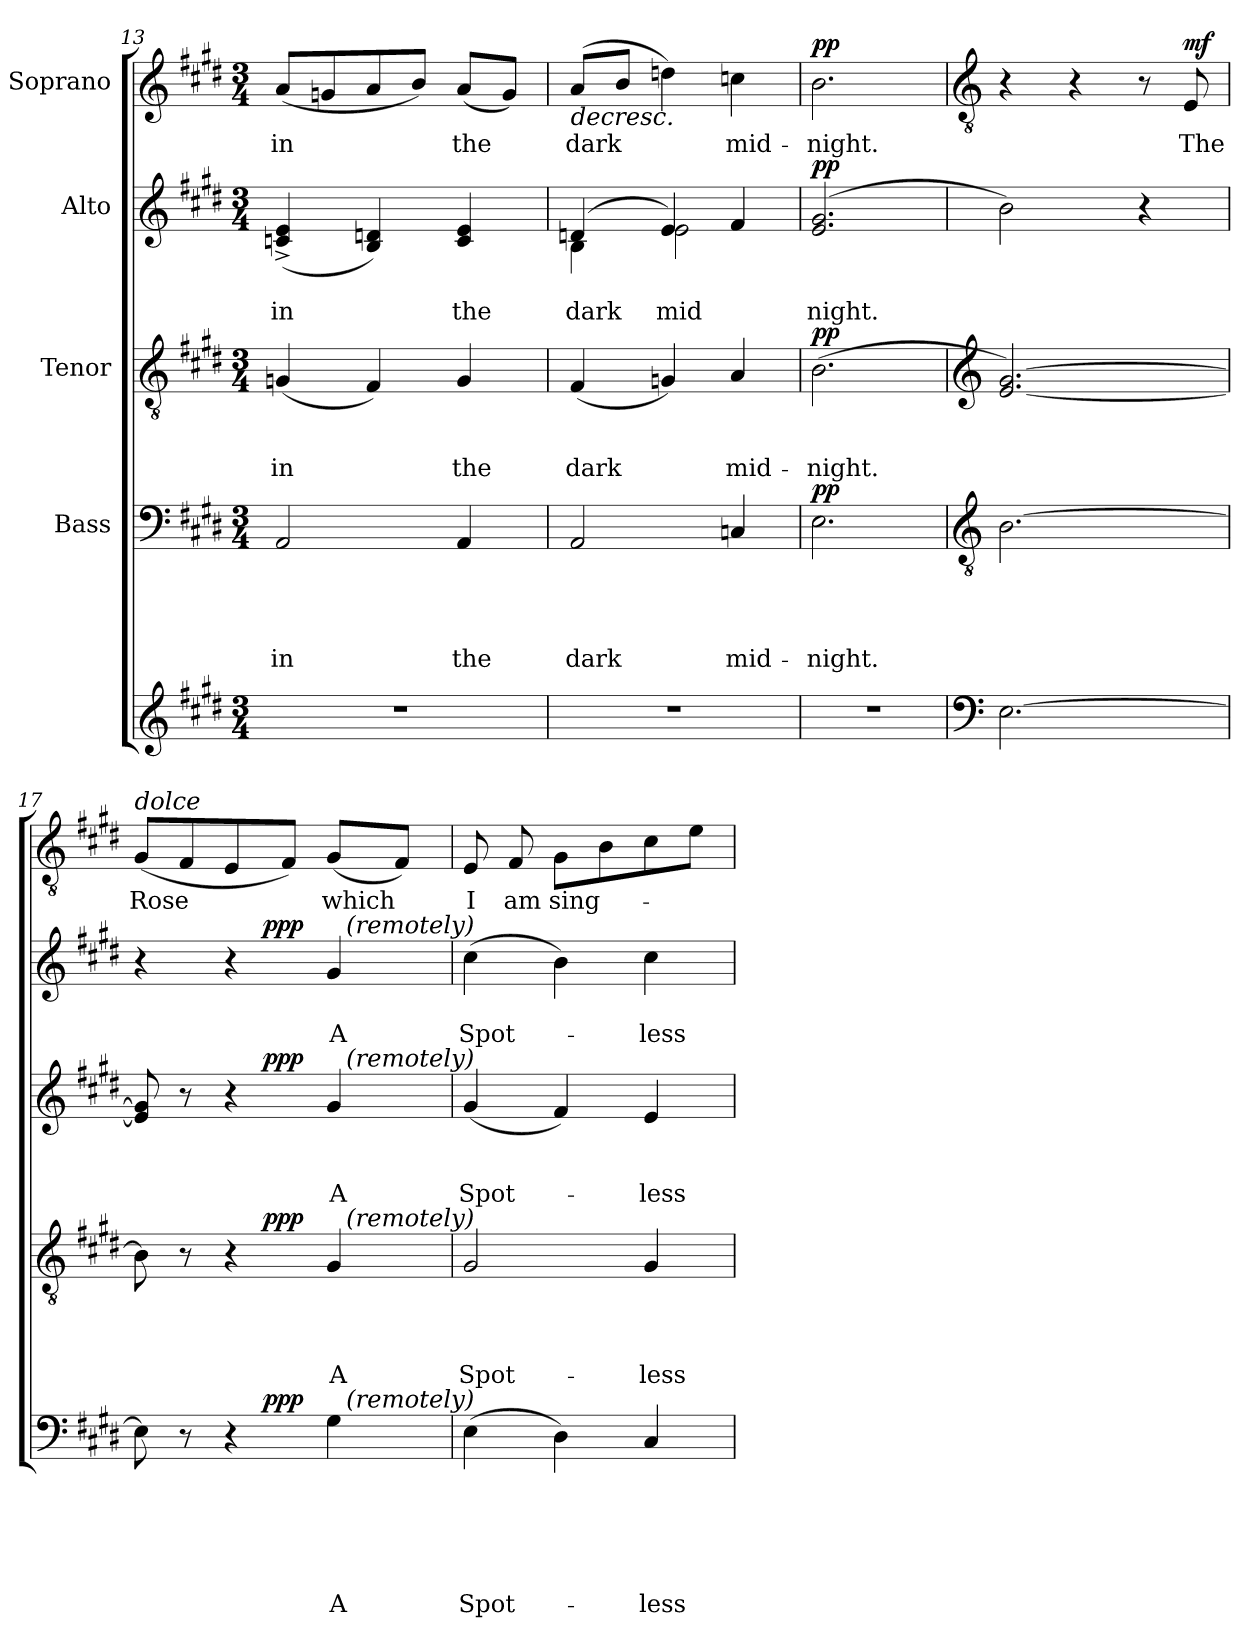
**kern	**text	**text	**text	**text	**text	**text	**dynam	**kern	**text	**text	**text	**text	**dynam	**kern	**text	**text	**text	**dynam	**kern	**text	**text	**dynam	**kern	**text	**dynam
*part5	*part5	*part5	*part5	*part5	*part5	*part5	*part5	*part4	*part4	*part4	*part4	*part4	*part4	*part3	*part3	*part3	*part3	*part3	*part2	*part2	*part2	*part2	*part1	*part1	*part1
*staff5	*staff5	*staff5	*staff5	*staff5	*staff5	*staff5	*staff5	*staff4	*staff4	*staff4	*staff4	*staff4	*staff4	*staff3	*staff3	*staff3	*staff3	*staff3	*staff2	*staff2	*staff2	*staff2	*staff1	*staff1	*staff1
*	*	*	*	*	*	*	*	*I"Bass	*	*	*	*	*	*I"Tenor	*	*	*	*	*I"Alto	*	*	*	*I"Soprano	*	*
*clefG2	*	*	*	*	*	*	*	*clefF4	*	*	*	*	*	*clefGv2	*	*	*	*	*clefG2	*	*	*	*clefG2	*	*
*k[f#c#g#d#]	*	*	*	*	*	*	*	*k[f#c#g#d#]	*	*	*	*	*	*k[f#c#g#d#]	*	*	*	*	*k[f#c#g#d#]	*	*	*	*k[f#c#g#d#]	*	*
*E:	*	*	*	*	*	*	*	*E:	*	*	*	*	*	*E:	*	*	*	*	*E:	*	*	*	*E:	*	*
*M3/4	*	*	*	*	*	*	*	*M3/4	*	*	*	*	*	*M3/4	*	*	*	*	*M3/4	*	*	*	*M3/4	*	*
=13	=13	=13	=13	=13	=13	=13	=13	=13	=13	=13	=13	=13	=13	=13	=13	=13	=13	=13	=13	=13	=13	=13	=13	=13	=13
!	!	!	!	!	!	!	!	!	!	!	!	!LO:LY:b	!	!	!	!	!LO:LY:b	!	!	!	!LO:LY:b	!	!	!LO:LY:b	!
2.r	.	.	.	.	.	.	.	2AA/	.	.	.	in	.	(<4Gn/	.	.	in	.	(<4cn/^< 4e/^<	.	in	.	(<8a/L	in	.
.	.	.	.	.	.	.	.	.	.	.	.	.	.	.	.	.	.	.	.	.	.	.	8gn/	.	.
.	.	.	.	.	.	.	.	.	.	.	.	.	.	4F#/)	.	.	.	.	4B/ 4dn/)	.	.	.	8a/	.	.
.	.	.	.	.	.	.	.	.	.	.	.	.	.	.	.	.	.	.	.	.	.	.	8b/J)	.	.
!	!	!	!	!	!	!	!	!	!	!	!	!LO:LY:b	!	!	!	!	!LO:LY:b	!	!	!	!LO:LY:b	!	!	!LO:LY:b	!
.	.	.	.	.	.	.	.	4AA/	.	.	.	the	.	4G/	.	.	the	.	4c/ 4e/	.	the	.	(<8a/L	the	.
.	.	.	.	.	.	.	.	.	.	.	.	.	.	.	.	.	.	.	.	.	.	.	8g/J)	.	.
=14	=14	=14	=14	=14	=14	=14	=14	=14	=14	=14	=14	=14	=14	=14	=14	=14	=14	=14	=14	=14	=14	=14	=14	=14	=14
!	!	!	!	!	!	!	!	!	!	!	!	!LO:LY:b	!	!	!	!	!LO:LY:b	!	!	!	!LO:LY:b	!	!	!LO:LY:b	!LO:HP:b
*	*	*	*	*	*	*	*	*	*	*	*	*	*	*	*	*	*	*	*^	*	*	*	*	*	*
2.r	.	.	.	.	.	.	.	2AA/	.	.	.	dark	.	(<4F#/	.	.	dark	.	(4dn/	4B\	.	dark	.	(<8a/L	dark	>
.	.	.	.	.	.	.	.	.	.	.	.	.	.	.	.	.	.	.	.	.	.	.	.	8b/J	.	.
!	!	!	!	!	!	!	!	!	!	!	!	!	!	!	!	!	!	!	!	!	!	!LO:LY:b	!	!	!	!
.	.	.	.	.	.	.	.	.	.	.	.	.	.	4Gn/)	.	.	.	.	4e/)	2e\	.	mid	.	4ddn\)	.	.
!	!	!	!	!	!	!	!	!	!	!	!	!LO:LY:b	!	!	!	!	!LO:LY:b	!	!	!	!	!	!	!	!LO:LY:b	!
.	.	.	.	.	.	.	.	4Cn/	.	.	.	mid-	.	4A/	.	.	mid-	.	4f#i/	.	.	.	.	4ccn\	mid-	.
*	*	*	*	*	*	*	*	*	*	*	*	*	*	*	*	*	*	*	*v	*v	*	*	*	*	*	*
=15	=15	=15	=15	=15	=15	=15	=15	=15	=15	=15	=15	=15	=15	=15	=15	=15	=15	=15	=15	=15	=15	=15	=15	=15	=15
!	!	!	!	!	!	!	!	!	!	!	!	!LO:LY:b	!LO:DY:a	!	!	!	!LO:LY:b	!LO:DY:a	!	!	!LO:LY:b	!LO:DY:a	!	!LO:LY:b	!LO:DY:a
2.r	.	.	.	.	.	.	.	2.E\	.	.	.	-night.	pp	(>2.B\	.	.	-night.	pp	(<2.e/ 2.g#/	.	night.	pp	2.b\	-night.	pp
!!LO:LB:g=z
=16	=16	=16	=16	=16	=16	=16	=16	=16	=16	=16	=16	=16	=16	=16	=16	=16	=16	=16	=16	=16	=16	=16	=16	=16	=16
*clefF4	*	*	*	*	*	*	*	*clefGv2	*	*	*	*	*	*clefG2	*	*	*	*	*	*	*	*	*clefGv2	*	*
[>2.E\	.	.	.	.	.	.	.	[>2.B\	.	.	.	.	.	[<2.e/ [>2.g#/)	.	.	.	.	2b\)	.	.	.	4r	.	.
.	.	.	.	.	.	.	.	.	.	.	.	.	.	.	.	.	.	.	.	.	.	.	4r	.	.
.	.	.	.	.	.	.	.	.	.	.	.	.	.	.	.	.	.	.	4r	.	.	.	8r	.	.
!	!	!	!	!	!	!	!	!	!	!	!	!	!	!	!	!	!	!	!	!	!	!	!	!LO:LY:b	!LO:DY:a
.	.	.	.	.	.	.	.	.	.	.	.	.	.	.	.	.	.	.	.	.	.	.	8E/	The	mf
=17	=17	=17	=17	=17	=17	=17	=17	=17	=17	=17	=17	=17	=17	=17	=17	=17	=17	=17	=17	=17	=17	=17	=17	=17	=17
!	!	!	!	!	!	!	!	!	!	!	!	!	!	!	!	!	!	!	!	!	!	!	!LO:TX:a:i:t=dolce	!	!
!	!	!	!	!	!	!	!	!	!	!	!	!	!	!	!	!	!	!	!	!	!	!	!	!LO:LY:b	!
*^	*	*	*	*	*	*	*	*^	*	*	*	*	*	*^	*	*	*	*	*^	*	*	*	*	*	*
*	*^	*	*	*	*	*	*	*	*	*^	*	*	*	*	*	*	*^	*	*	*	*	*	*^	*	*	*	*	*	*
8E\]	4ryy	2ryy	.	.	.	.	.	.	.	8B\]	4ryy	2ryy	.	.	.	.	.	8e/] 8g#/]	4ryy	2ryy	.	.	.	.	4r	4ryy	2ryy	.	.	.	(<8G#/L	Rose	.
8r	.	.	.	.	.	.	.	.	.	8r	.	.	.	.	.	.	.	8r	.	.	.	.	.	.	.	.	.	.	.	.	8F#/	.	.
4r	16.ryy	.	.	.	.	.	.	.	.	4r	16.ryy	.	.	.	.	.	.	4r	16.ryy	.	.	.	.	.	4r	16.ryy	.	.	.	.	8E/	.	.
!	!	!	!	!	!	!	!	!	!LO:DY:a	!	!	!	!	!	!	!	!LO:DY:a	!	!	!	!	!	!	!LO:DY:a	!	!	!	!	!	!LO:DY:a	!	!	!
.	4ryy	.	.	.	.	.	.	.	ppp	.	4ryy	.	.	.	.	.	ppp	.	4ryy	.	.	.	.	ppp	.	4ryy	.	.	.	ppp	.	.	.
.	.	.	.	.	.	.	.	.	.	.	.	.	.	.	.	.	.	.	.	.	.	.	.	.	.	.	.	.	.	.	8F#/J)	.	.
!	!	!	!	!	!	!	!	!LO:LY:b	!	!	!	!	!	!	!	!LO:LY:b	!	!	!	!	!	!	!LO:LY:b	!	!	!	!	!	!LO:LY:b	!	!	!LO:LY:b	!
4G#\	.	32ryy	.	.	.	.	.	A	.	4G#/	.	32ryy	.	.	.	A	.	4g#/	.	32ryy	.	.	A	.	4g#/	.	32ryy	.	A	.	(<8G#/L	which	.
!	!	!	!	!	!	!	!	!	!	!	!	!	!	!	!	!	!	!	!	!	!	!	!	!	!	!	!LO:TX:a:i:t=(remotely)	!	!	!	!	!	!
!	!	!	!	!	!	!	!	!	!	!	!	!	!	!	!	!	!	!	!	!LO:TX:a:i:t=(remotely)	!	!	!	!	!	!	!	!	!	!	!	!	!
!	!	!	!	!	!	!	!	!	!	!	!	!LO:TX:a:i:t=(remotely)	!	!	!	!	!	!	!	!	!	!	!	!	!	!	!	!	!	!	!	!	!
!	!	!LO:TX:a:i:t=(remotely)	!	!	!	!	!	!	!	!	!	!	!	!	!	!	!	!	!	!	!	!	!	!	!	!	!	!	!	!	!	!	!
.	.	8..ryy	.	.	.	.	.	.	.	.	.	8..ryy	.	.	.	.	.	.	.	8..ryy	.	.	.	.	.	.	8..ryy	.	.	.	.	.	.
.	8ryy	.	.	.	.	.	.	.	.	.	8ryy	.	.	.	.	.	.	.	8ryy	.	.	.	.	.	.	8ryy	.	.	.	.	.	.	.
.	.	.	.	.	.	.	.	.	.	.	.	.	.	.	.	.	.	.	.	.	.	.	.	.	.	.	.	.	.	.	8F#/J)	.	.
.	32ryy	.	.	.	.	.	.	.	.	.	32ryy	.	.	.	.	.	.	.	32ryy	.	.	.	.	.	.	32ryy	.	.	.	.	.	.	.
=18	=18	=18	=18	=18	=18	=18	=18	=18	=18	=18	=18	=18	=18	=18	=18	=18	=18	=18	=18	=18	=18	=18	=18	=18	=18	=18	=18	=18	=18	=18	=18	=18	=18
!	!	!	!	!	!	!	!	!LO:LY:b	!	!	!	!	!	!	!	!LO:LY:b	!	!	!	!	!	!	!LO:LY:b	!	!	!	!	!	!LO:LY:b	!	!	!LO:LY:b	!
*v	*v	*v	*	*	*	*	*	*	*	*	*	*	*	*	*	*	*	*v	*v	*v	*	*	*	*	*v	*v	*v	*	*	*	*	*	*
*	*	*	*	*	*	*	*	*v	*v	*v	*	*	*	*	*	*	*	*	*	*	*	*	*	*	*	*	*
(>4E\	.	.	.	.	.	Spot-	.	2G#/	.	.	.	Spot-	.	(<4g#/	.	.	Spot-	.	(>4cc#\	.	Spot-	.	8E/	I	.
!	!	!	!	!	!	!	!	!	!	!	!	!	!	!	!	!	!	!	!	!	!	!	!	!LO:LY:b	!
.	.	.	.	.	.	.	.	.	.	.	.	.	.	.	.	.	.	.	.	.	.	.	8F#/	am	.
!	!	!	!	!	!	!	!	!	!	!	!	!	!	!	!	!	!	!	!	!	!	!	!	!LO:LY:b	!
4D#\)	.	.	.	.	.	.	.	.	.	.	.	.	.	4f#/)	.	.	.	.	4b\)	.	.	.	8G#\L	sing-	.
.	.	.	.	.	.	.	.	.	.	.	.	.	.	.	.	.	.	.	.	.	.	.	8B\	.	.
!	!	!	!	!	!	!LO:LY:b	!	!	!	!	!	!LO:LY:b	!	!	!	!	!LO:LY:b	!	!	!	!LO:LY:b	!	!	!	!
4C#/	.	.	.	.	.	-less	.	4G#/	.	.	.	-less	.	4e/	.	.	-less	.	4cc#\	.	-less	.	8c#\	.	]
.	.	.	.	.	.	.	.	.	.	.	.	.	.	.	.	.	.	.	.	.	.	.	8e\J	.	.
=	=	=	=	=	=	=	=	=	=	=	=	=	=	=	=	=	=	=	=	=	=	=	=	=	=
*-	*-	*-	*-	*-	*-	*-	*-	*-	*-	*-	*-	*-	*-	*-	*-	*-	*-	*-	*-	*-	*-	*-	*-	*-	*-
